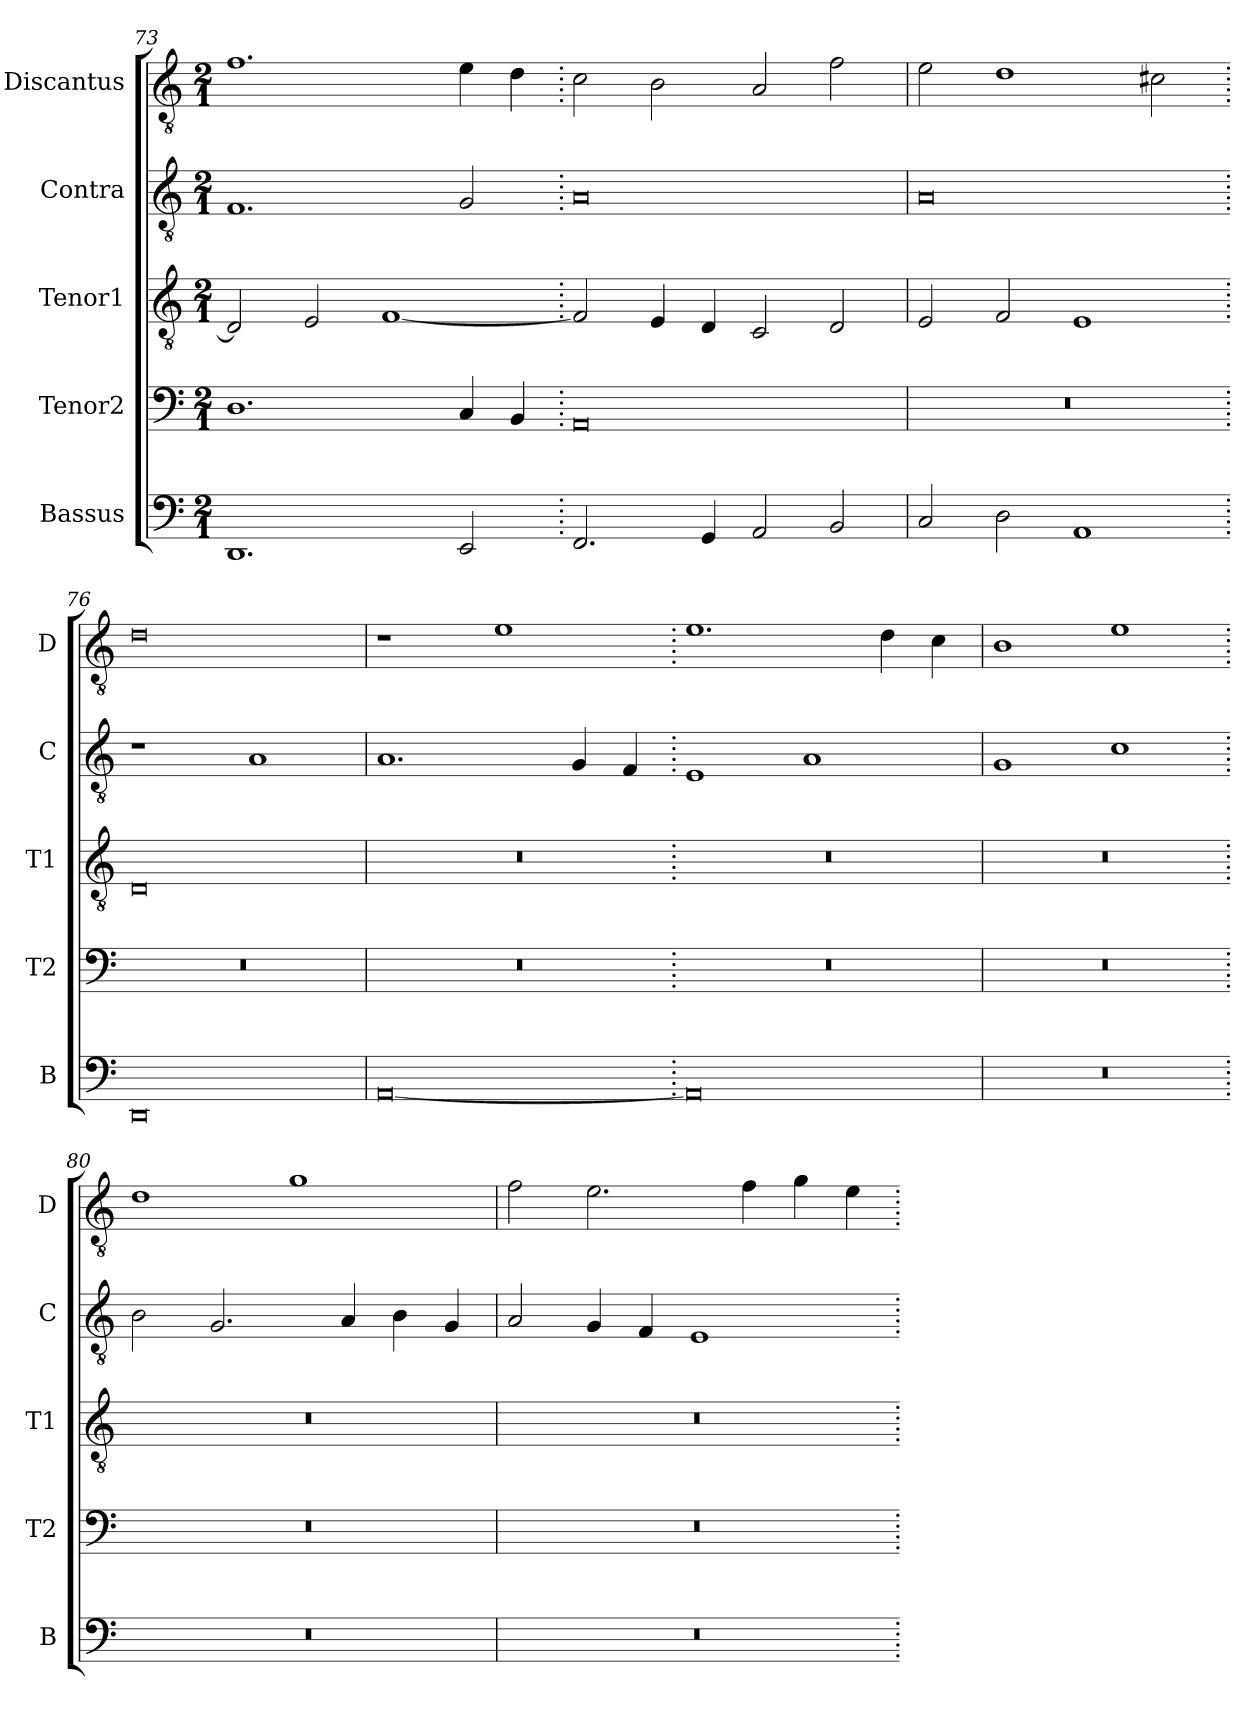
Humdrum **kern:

**kern	**kern	**kern	**kern	**kern
*part5	*part4	*part3	*part2	*part1
*staff5	*staff4	*staff3	*staff2	*staff1
*I"Bassus	*I"Tenor2	*I"Tenor1	*I"Contra	*I"Discantus
*I'B	*I'T2	*I'T1	*I'C	*I'D
*clefF4	*clefF4	*clefGv2	*clefGv2	*clefGv2
*k[]	*k[]	*k[]	*k[]	*k[]
*M2/1	*M2/1	*M2/1	*M2/1	*M2/1
=73	=73	=73	=73	=73
1.DD	1.D	2D/]	1.F	1.f
.	.	2E/	.	.
.	.	[1F	.	.
2EE/	4C/	.	2G/	4e\
.	4BB/	.	.	4d\
=74.	=74.	=74.	=74.	=74.
2.FF/	0AA	2F/]	0A	2c\
.	.	4E/	.	2B\
4GG/	.	4D/	.	.
2AA/	.	2C/	.	2A/
2BB/	.	2D/	.	2f\
=75	=75	=75	=75	=75
2C/	0r	2E/	0A	2e\
2D\	.	2F/	.	1d
1AA	.	1E	.	.
.	.	.	.	2c#X\
=76.	=76.	=76.	=76.	=76.
0DD	0r	0D	1r	0d
.	.	.	1A	.
=77	=77	=77	=77	=77
[0AA	0r	0r	1.A	1r
.	.	.	.	1e
.	.	.	4G/	.
.	.	.	4F/	.
=78.	=78.	=78.	=78.	=78.
0AA]	0r	0r	1E	1.e
.	.	.	1A	.
.	.	.	.	4d\
.	.	.	.	4c\
=79	=79	=79	=79	=79
0r	0r	0r	1G	1B
.	.	.	1c	1e
=80.	=80.	=80.	=80.	=80.
0r	0r	0r	2B\	1d
.	.	.	2.G/	.
.	.	.	.	1g
.	.	.	4A/	.
.	.	.	4B\	.
.	.	.	4G/	.
=81	=81	=81	=81	=81
0r	0r	0r	2A/	2f\
.	.	.	4G/	2.e\
.	.	.	4F/	.
.	.	.	1E	.
.	.	.	.	4f\
.	.	.	.	4g\
.	.	.	.	4e\
=.	=.	=.	=.	=.
*-	*-	*-	*-	*-
